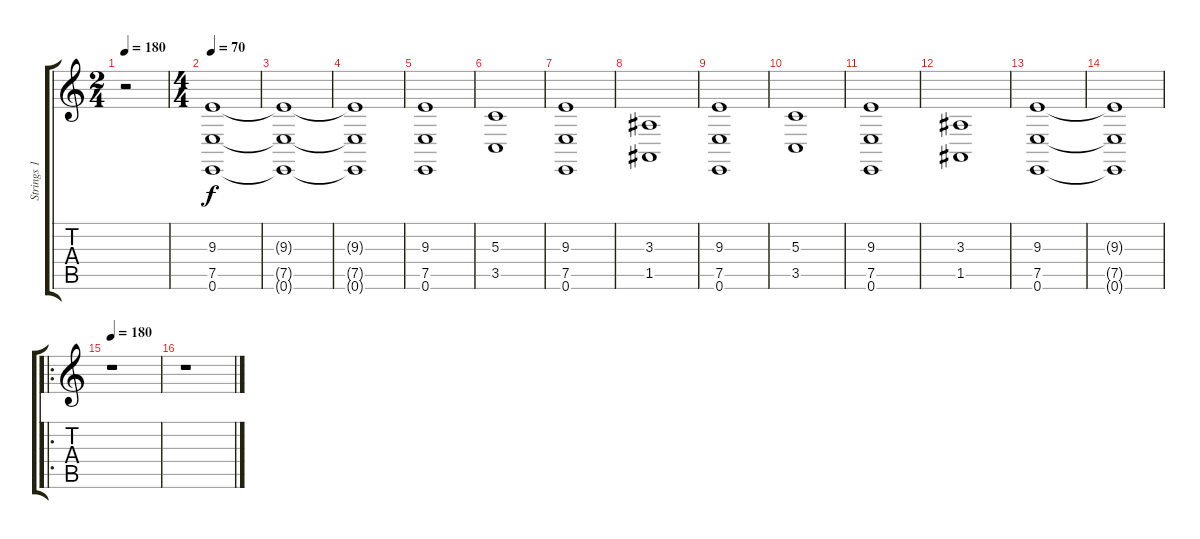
\track ("Strings 1" "Strings 1") {instrument stringensemble1}
\staff {score tabs}
\tuning (E4 B3 G3 D3 A2 E2) {hide}
\ts (2 4)
\tempo 180
\tempo 70
\tempo 180
\clef g2
\ks c
r.2{dy f volume 0 instrument stringensemble1} |
\ts (4 4)
\tempo 70
(9.3 7.5 0.6).1{volume 13} |
(9.3{t} 7.5{t} 0.6{t}).1 |
(9.3{t} 7.5{t} 0.6{t}).1 |
(9.3 7.5 0.6).1 |
(5.3 3.5).1 |
(9.3 7.5 0.6).1 |
(3.3 1.5).1 |
(9.3 7.5 0.6).1 |
(5.3 3.5).1 |
(9.3 7.5 0.6).1 |
(3.3 1.5).1 |
(9.3 7.5 0.6).1 |
(9.3{t} 7.5{t} 0.6{t}).1 |
\ro
\tempo 180
r.1 |
r.1
